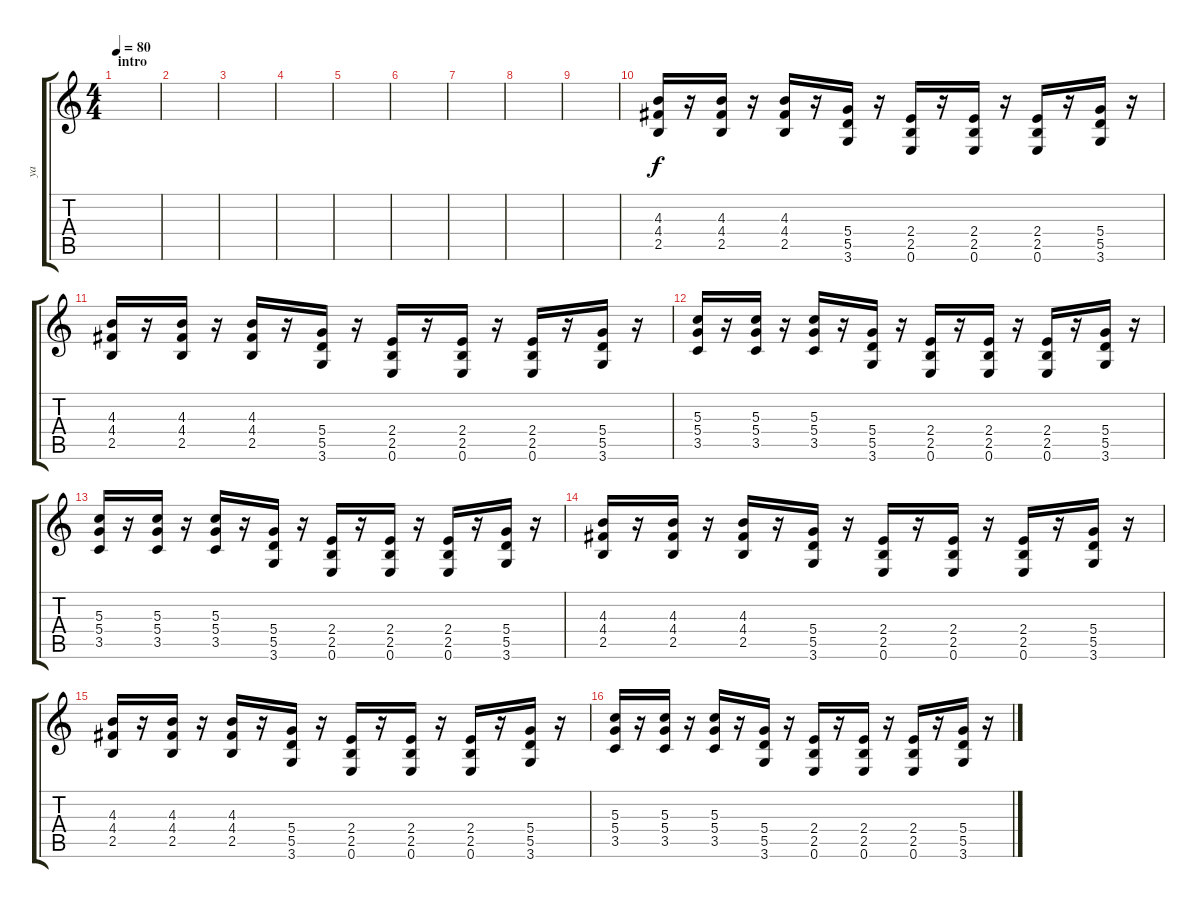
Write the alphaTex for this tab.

\track ("ya" "ya") {instrument overdrivenguitar}
\staff {score tabs}
\tuning (E4 B3 G3 D3 A2 E2) {hide}
\ts (4 4)
\section ("" "intro")
\tempo 80
\clef g2
\ks c
|
|
|
|
|
|
|
|
|
(4.3 4.4 2.5).16 r.16 (4.3 4.4 2.5).16 r.16 (4.3 4.4 2.5).16 r.16 (5.4 5.5 3.6).16 r.16 (2.4 2.5 0.6).16 r.16 (2.4 2.5 0.6).16 r.16 (2.4 2.5 0.6).16 r.16 (5.4 5.5 3.6).16 r.16 |
(4.3 4.4 2.5).16 r.16 (4.3 4.4 2.5).16 r.16 (4.3 4.4 2.5).16 r.16 (5.4 5.5 3.6).16 r.16 (2.4 2.5 0.6).16 r.16 (2.4 2.5 0.6).16 r.16 (2.4 2.5 0.6).16 r.16 (5.4 5.5 3.6).16 r.16 |
(5.3 5.4 3.5).16 r.16 (5.3 5.4 3.5).16 r.16 (5.3 5.4 3.5).16 r.16 (5.4 5.5 3.6).16 r.16 (2.4 2.5 0.6).16 r.16 (2.4 2.5 0.6).16 r.16 (2.4 2.5 0.6).16 r.16 (5.4 5.5 3.6).16 r.16 |
(5.3 5.4 3.5).16 r.16 (5.3 5.4 3.5).16 r.16 (5.3 5.4 3.5).16 r.16 (5.4 5.5 3.6).16 r.16 (2.4 2.5 0.6).16 r.16 (2.4 2.5 0.6).16 r.16 (2.4 2.5 0.6).16 r.16 (5.4 5.5 3.6).16 r.16 |
(4.3 4.4 2.5).16 r.16 (4.3 4.4 2.5).16 r.16 (4.3 4.4 2.5).16 r.16 (5.4 5.5 3.6).16 r.16 (2.4 2.5 0.6).16 r.16 (2.4 2.5 0.6).16 r.16 (2.4 2.5 0.6).16 r.16 (5.4 5.5 3.6).16 r.16 |
(4.3 4.4 2.5).16 r.16 (4.3 4.4 2.5).16 r.16 (4.3 4.4 2.5).16 r.16 (5.4 5.5 3.6).16 r.16 (2.4 2.5 0.6).16 r.16 (2.4 2.5 0.6).16 r.16 (2.4 2.5 0.6).16 r.16 (5.4 5.5 3.6).16 r.16 |
(5.3 5.4 3.5).16 r.16 (5.3 5.4 3.5).16 r.16 (5.3 5.4 3.5).16 r.16 (5.4 5.5 3.6).16 r.16 (2.4 2.5 0.6).16 r.16 (2.4 2.5 0.6).16 r.16 (2.4 2.5 0.6).16 r.16 (5.4 5.5 3.6).16 r.16
